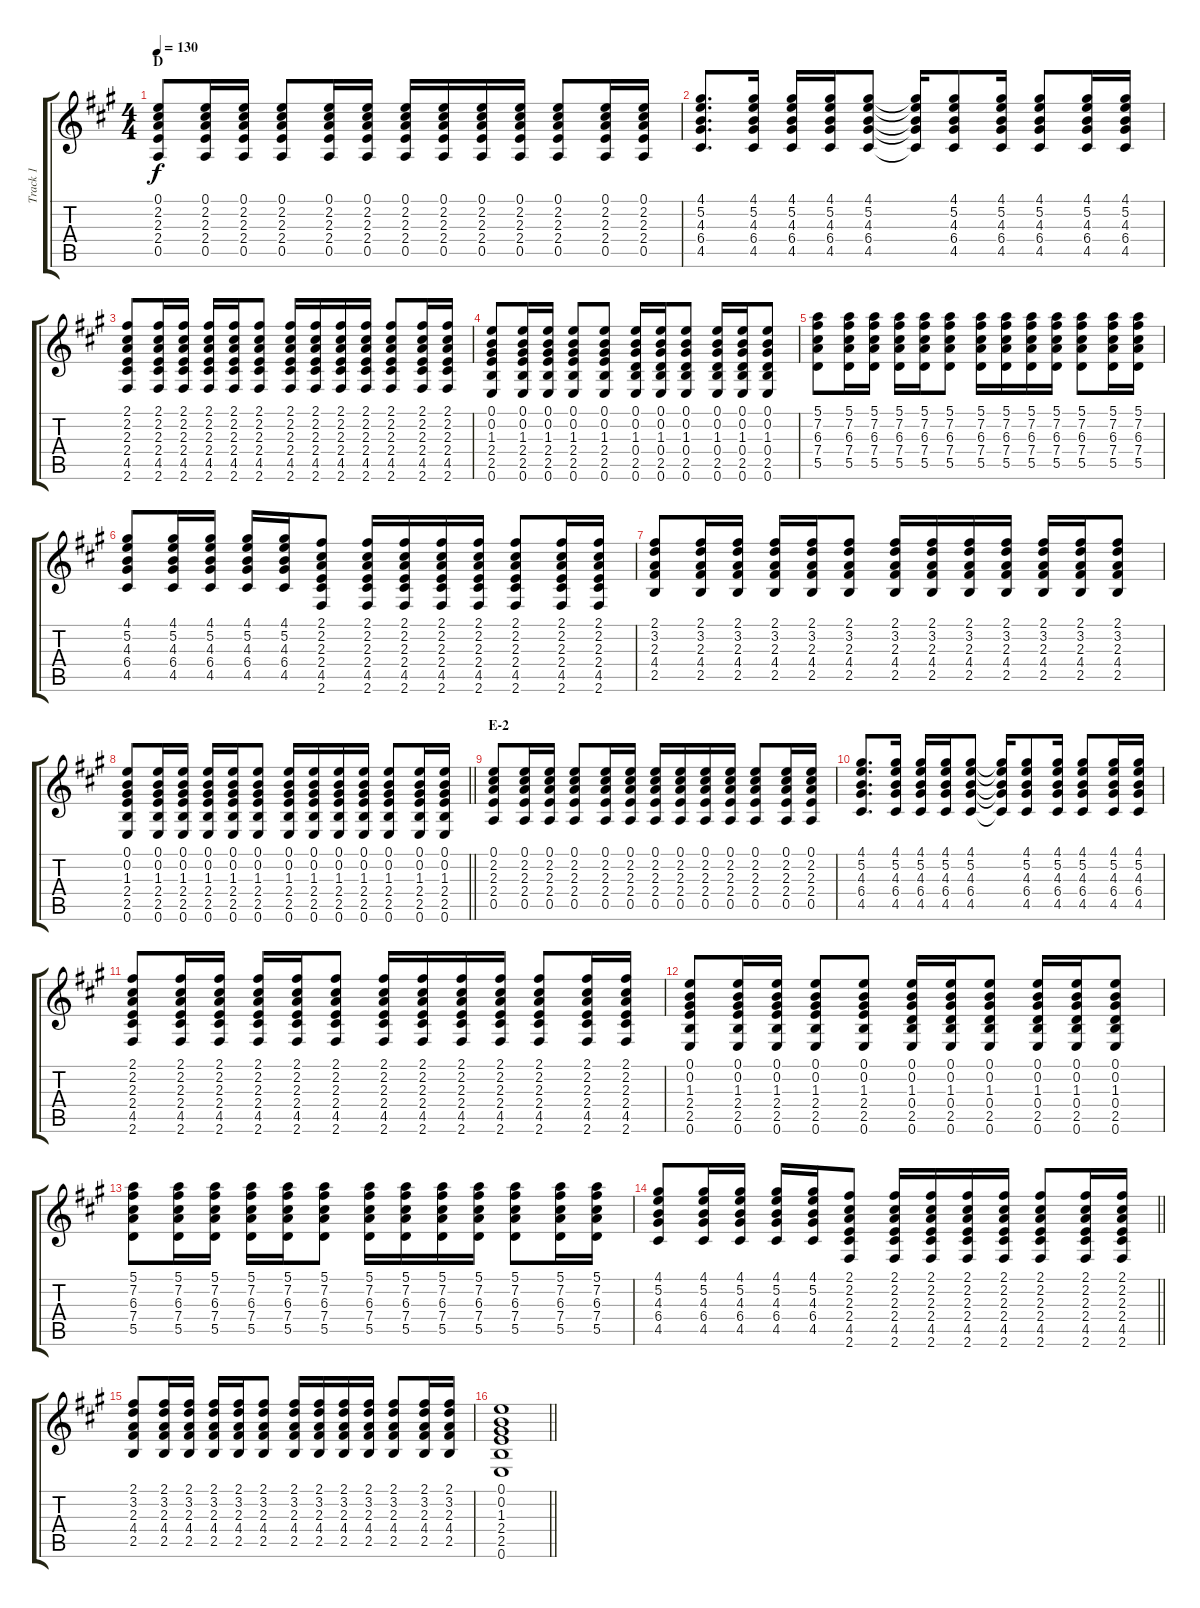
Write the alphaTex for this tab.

\track ("Track 1" "Track 1") {instrument acousticguitarsteel}
\staff {score tabs}
\tuning (E4 B3 G3 D3 A2 E2) {hide}
\ts (4 4)
\section ("" "D")
\tempo 130
\clef g2
\ks a
(0.1 2.2 2.3 2.4 0.5).8{dy f} (0.1 2.2 2.3 2.4 0.5).16 (0.1 2.2 2.3 2.4 0.5).16 (0.1 2.2 2.3 2.4 0.5).8 (0.1 2.2 2.3 2.4 0.5).16 (0.1 2.2 2.3 2.4 0.5).16 (0.1 2.2 2.3 2.4 0.5).16 (0.1 2.2 2.3 2.4 0.5).16 (0.1 2.2 2.3 2.4 0.5).16 (0.1 2.2 2.3 2.4 0.5).16 (0.1 2.2 2.3 2.4 0.5).8 (0.1 2.2 2.3 2.4 0.5).16 (0.1 2.2 2.3 2.4 0.5).16 |
(4.1 5.2 4.3 6.4 4.5).8{d} (4.1 5.2 4.3 6.4 4.5).16 (4.1 5.2 4.3 6.4 4.5).16 (4.1 5.2 4.3 6.4 4.5).16 (4.1 5.2 4.3 6.4 4.5).8 (4.1{t} 5.2{t} 4.3{t} 6.4{t} 4.5{t}).16 (4.1 5.2 4.3 6.4 4.5).8 (4.1 5.2 4.3 6.4 4.5).16 (4.1 5.2 4.3 6.4 4.5).8 (4.1 5.2 4.3 6.4 4.5).16 (4.1 5.2 4.3 6.4 4.5).16 |
(2.1 2.2 2.3 2.4 4.5 2.6).8 (2.1 2.2 2.3 2.4 4.5 2.6).16 (2.1 2.2 2.3 2.4 4.5 2.6).16 (2.1 2.2 2.3 2.4 4.5 2.6).16 (2.1 2.2 2.3 2.4 4.5 2.6).16 (2.1 2.2 2.3 2.4 4.5 2.6).8 (2.1 2.2 2.3 2.4 4.5 2.6).16 (2.1 2.2 2.3 2.4 4.5 2.6).16 (2.1 2.2 2.3 2.4 4.5 2.6).16 (2.1 2.2 2.3 2.4 4.5 2.6).16 (2.1 2.2 2.3 2.4 4.5 2.6).8 (2.1 2.2 2.3 2.4 4.5 2.6).16 (2.1 2.2 2.3 2.4 4.5 2.6).16 |
(0.1 0.2 1.3 2.4 2.5 0.6).8 (0.1 0.2 1.3 2.4 2.5 0.6).16 (0.1 0.2 1.3 2.4 2.5 0.6).16 (0.1 0.2 1.3 2.4 2.5 0.6).8 (0.1 0.2 1.3 2.4 2.5 0.6).8 (0.1 0.2 1.3 0.4 2.5 0.6).16 (0.1 0.2 1.3 0.4 2.5 0.6).16 (0.1 0.2 1.3 0.4 2.5 0.6).8 (0.1 0.2 1.3 0.4 2.5 0.6).16 (0.1 0.2 1.3 0.4 2.5 0.6).16 (0.1 0.2 1.3 0.4 2.5 0.6).8 |
(5.1 7.2 6.3 7.4 5.5).8 (5.1 7.2 6.3 7.4 5.5).16 (5.1 7.2 6.3 7.4 5.5).16 (5.1 7.2 6.3 7.4 5.5).16 (5.1 7.2 6.3 7.4 5.5).16 (5.1 7.2 6.3 7.4 5.5).8 (5.1 7.2 6.3 7.4 5.5).16 (5.1 7.2 6.3 7.4 5.5).16 (5.1 7.2 6.3 7.4 5.5).16 (5.1 7.2 6.3 7.4 5.5).16 (5.1 7.2 6.3 7.4 5.5).8 (5.1 7.2 6.3 7.4 5.5).16 (5.1 7.2 6.3 7.4 5.5).16 |
(4.1 5.2 4.3 6.4 4.5).8 (4.1 5.2 4.3 6.4 4.5).16 (4.1 5.2 4.3 6.4 4.5).16 (4.1 5.2 4.3 6.4 4.5).16 (4.1 5.2 4.3 6.4 4.5).16 (2.1 2.2 2.3 2.4 4.5 2.6).8 (2.1 2.2 2.3 2.4 4.5 2.6).16 (2.1 2.2 2.3 2.4 4.5 2.6).16 (2.1 2.2 2.3 2.4 4.5 2.6).16 (2.1 2.2 2.3 2.4 4.5 2.6).16 (2.1 2.2 2.3 2.4 4.5 2.6).8 (2.1 2.2 2.3 2.4 4.5 2.6).16 (2.1 2.2 2.3 2.4 4.5 2.6).16 |
(2.1 3.2 2.3 4.4 2.5).8 (2.1 3.2 2.3 4.4 2.5).16 (2.1 3.2 2.3 4.4 2.5).16 (2.1 3.2 2.3 4.4 2.5).16 (2.1 3.2 2.3 4.4 2.5).16 (2.1 3.2 2.3 4.4 2.5).8 (2.1 3.2 2.3 4.4 2.5).16 (2.1 3.2 2.3 4.4 2.5).16 (2.1 3.2 2.3 4.4 2.5).16 (2.1 3.2 2.3 4.4 2.5).16 (2.1 3.2 2.3 4.4 2.5).16 (2.1 3.2 2.3 4.4 2.5).16 (2.1 3.2 2.3 4.4 2.5).8 |
\barLineRight lightlight
(0.1 0.2 1.3 2.4 2.5 0.6).8 (0.1 0.2 1.3 2.4 2.5 0.6).16 (0.1 0.2 1.3 2.4 2.5 0.6).16 (0.1 0.2 1.3 2.4 2.5 0.6).16 (0.1 0.2 1.3 2.4 2.5 0.6).16 (0.1 0.2 1.3 2.4 2.5 0.6).8 (0.1 0.2 1.3 2.4 2.5 0.6).16 (0.1 0.2 1.3 2.4 2.5 0.6).16 (0.1 0.2 1.3 2.4 2.5 0.6).16 (0.1 0.2 1.3 2.4 2.5 0.6).16 (0.1 0.2 1.3 2.4 2.5 0.6).8 (0.1 0.2 1.3 2.4 2.5 0.6).16 (0.1 0.2 1.3 2.4 2.5 0.6).16 |
\section ("" "E-2")
(0.1 2.2 2.3 2.4 0.5).8 (0.1 2.2 2.3 2.4 0.5).16 (0.1 2.2 2.3 2.4 0.5).16 (0.1 2.2 2.3 2.4 0.5).8 (0.1 2.2 2.3 2.4 0.5).16 (0.1 2.2 2.3 2.4 0.5).16 (0.1 2.2 2.3 2.4 0.5).16 (0.1 2.2 2.3 2.4 0.5).16 (0.1 2.2 2.3 2.4 0.5).16 (0.1 2.2 2.3 2.4 0.5).16 (0.1 2.2 2.3 2.4 0.5).8 (0.1 2.2 2.3 2.4 0.5).16 (0.1 2.2 2.3 2.4 0.5).16 |
(4.1 5.2 4.3 6.4 4.5).8{d} (4.1 5.2 4.3 6.4 4.5).16 (4.1 5.2 4.3 6.4 4.5).16 (4.1 5.2 4.3 6.4 4.5).16 (4.1 5.2 4.3 6.4 4.5).8 (4.1{t} 5.2{t} 4.3{t} 6.4{t} 4.5{t}).16 (4.1 5.2 4.3 6.4 4.5).8 (4.1 5.2 4.3 6.4 4.5).16 (4.1 5.2 4.3 6.4 4.5).8 (4.1 5.2 4.3 6.4 4.5).16 (4.1 5.2 4.3 6.4 4.5).16 |
(2.1 2.2 2.3 2.4 4.5 2.6).8 (2.1 2.2 2.3 2.4 4.5 2.6).16 (2.1 2.2 2.3 2.4 4.5 2.6).16 (2.1 2.2 2.3 2.4 4.5 2.6).16 (2.1 2.2 2.3 2.4 4.5 2.6).16 (2.1 2.2 2.3 2.4 4.5 2.6).8 (2.1 2.2 2.3 2.4 4.5 2.6).16 (2.1 2.2 2.3 2.4 4.5 2.6).16 (2.1 2.2 2.3 2.4 4.5 2.6).16 (2.1 2.2 2.3 2.4 4.5 2.6).16 (2.1 2.2 2.3 2.4 4.5 2.6).8 (2.1 2.2 2.3 2.4 4.5 2.6).16 (2.1 2.2 2.3 2.4 4.5 2.6).16 |
(0.1 0.2 1.3 2.4 2.5 0.6).8 (0.1 0.2 1.3 2.4 2.5 0.6).16 (0.1 0.2 1.3 2.4 2.5 0.6).16 (0.1 0.2 1.3 2.4 2.5 0.6).8 (0.1 0.2 1.3 2.4 2.5 0.6).8 (0.1 0.2 1.3 0.4 2.5 0.6).16 (0.1 0.2 1.3 0.4 2.5 0.6).16 (0.1 0.2 1.3 0.4 2.5 0.6).8 (0.1 0.2 1.3 0.4 2.5 0.6).16 (0.1 0.2 1.3 0.4 2.5 0.6).16 (0.1 0.2 1.3 0.4 2.5 0.6).8 |
(5.1 7.2 6.3 7.4 5.5).8 (5.1 7.2 6.3 7.4 5.5).16 (5.1 7.2 6.3 7.4 5.5).16 (5.1 7.2 6.3 7.4 5.5).16 (5.1 7.2 6.3 7.4 5.5).16 (5.1 7.2 6.3 7.4 5.5).8 (5.1 7.2 6.3 7.4 5.5).16 (5.1 7.2 6.3 7.4 5.5).16 (5.1 7.2 6.3 7.4 5.5).16 (5.1 7.2 6.3 7.4 5.5).16 (5.1 7.2 6.3 7.4 5.5).8 (5.1 7.2 6.3 7.4 5.5).16 (5.1 7.2 6.3 7.4 5.5).16 |
\barLineRight lightlight
(4.1 5.2 4.3 6.4 4.5).8 (4.1 5.2 4.3 6.4 4.5).16 (4.1 5.2 4.3 6.4 4.5).16 (4.1 5.2 4.3 6.4 4.5).16 (4.1 5.2 4.3 6.4 4.5).16 (2.1 2.2 2.3 2.4 4.5 2.6).8 (2.1 2.2 2.3 2.4 4.5 2.6).16 (2.1 2.2 2.3 2.4 4.5 2.6).16 (2.1 2.2 2.3 2.4 4.5 2.6).16 (2.1 2.2 2.3 2.4 4.5 2.6).16 (2.1 2.2 2.3 2.4 4.5 2.6).8 (2.1 2.2 2.3 2.4 4.5 2.6).16 (2.1 2.2 2.3 2.4 4.5 2.6).16 |
(2.1 3.2 2.3 4.4 2.5).8 (2.1 3.2 2.3 4.4 2.5).16 (2.1 3.2 2.3 4.4 2.5).16 (2.1 3.2 2.3 4.4 2.5).16 (2.1 3.2 2.3 4.4 2.5).16 (2.1 3.2 2.3 4.4 2.5).8 (2.1 3.2 2.3 4.4 2.5).16 (2.1 3.2 2.3 4.4 2.5).16 (2.1 3.2 2.3 4.4 2.5).16 (2.1 3.2 2.3 4.4 2.5).16 (2.1 3.2 2.3 4.4 2.5).8 (2.1 3.2 2.3 4.4 2.5).16 (2.1 3.2 2.3 4.4 2.5).16 |
\barLineRight lightlight
(0.1 0.2 1.3 2.4 2.5 0.6).1
